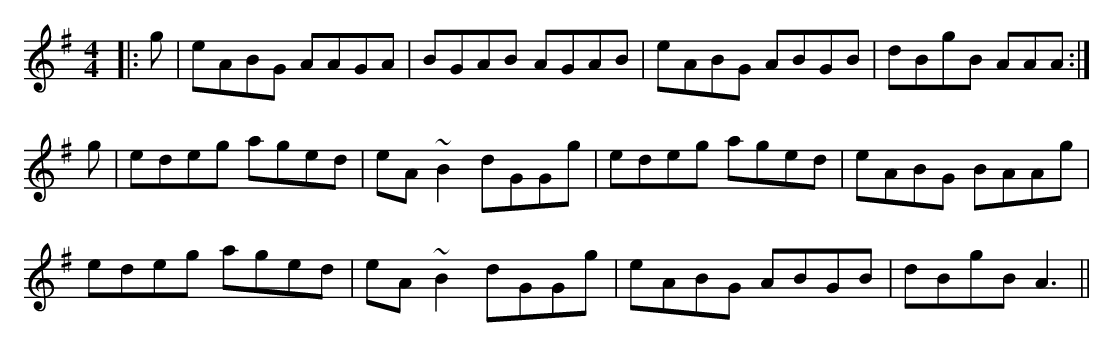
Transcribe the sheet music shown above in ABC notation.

X:1
M:4/4
K:Ador
|:g|eABG AAGA|BGAB AGAB|eABG ABGB|dBgB AAA:|
g|edeg aged|eA ~B2 dGGg|edeg aged|eABG BAAg|
edeg aged|eA ~B2 dGGg|eABG ABGB|dBgB A3||
